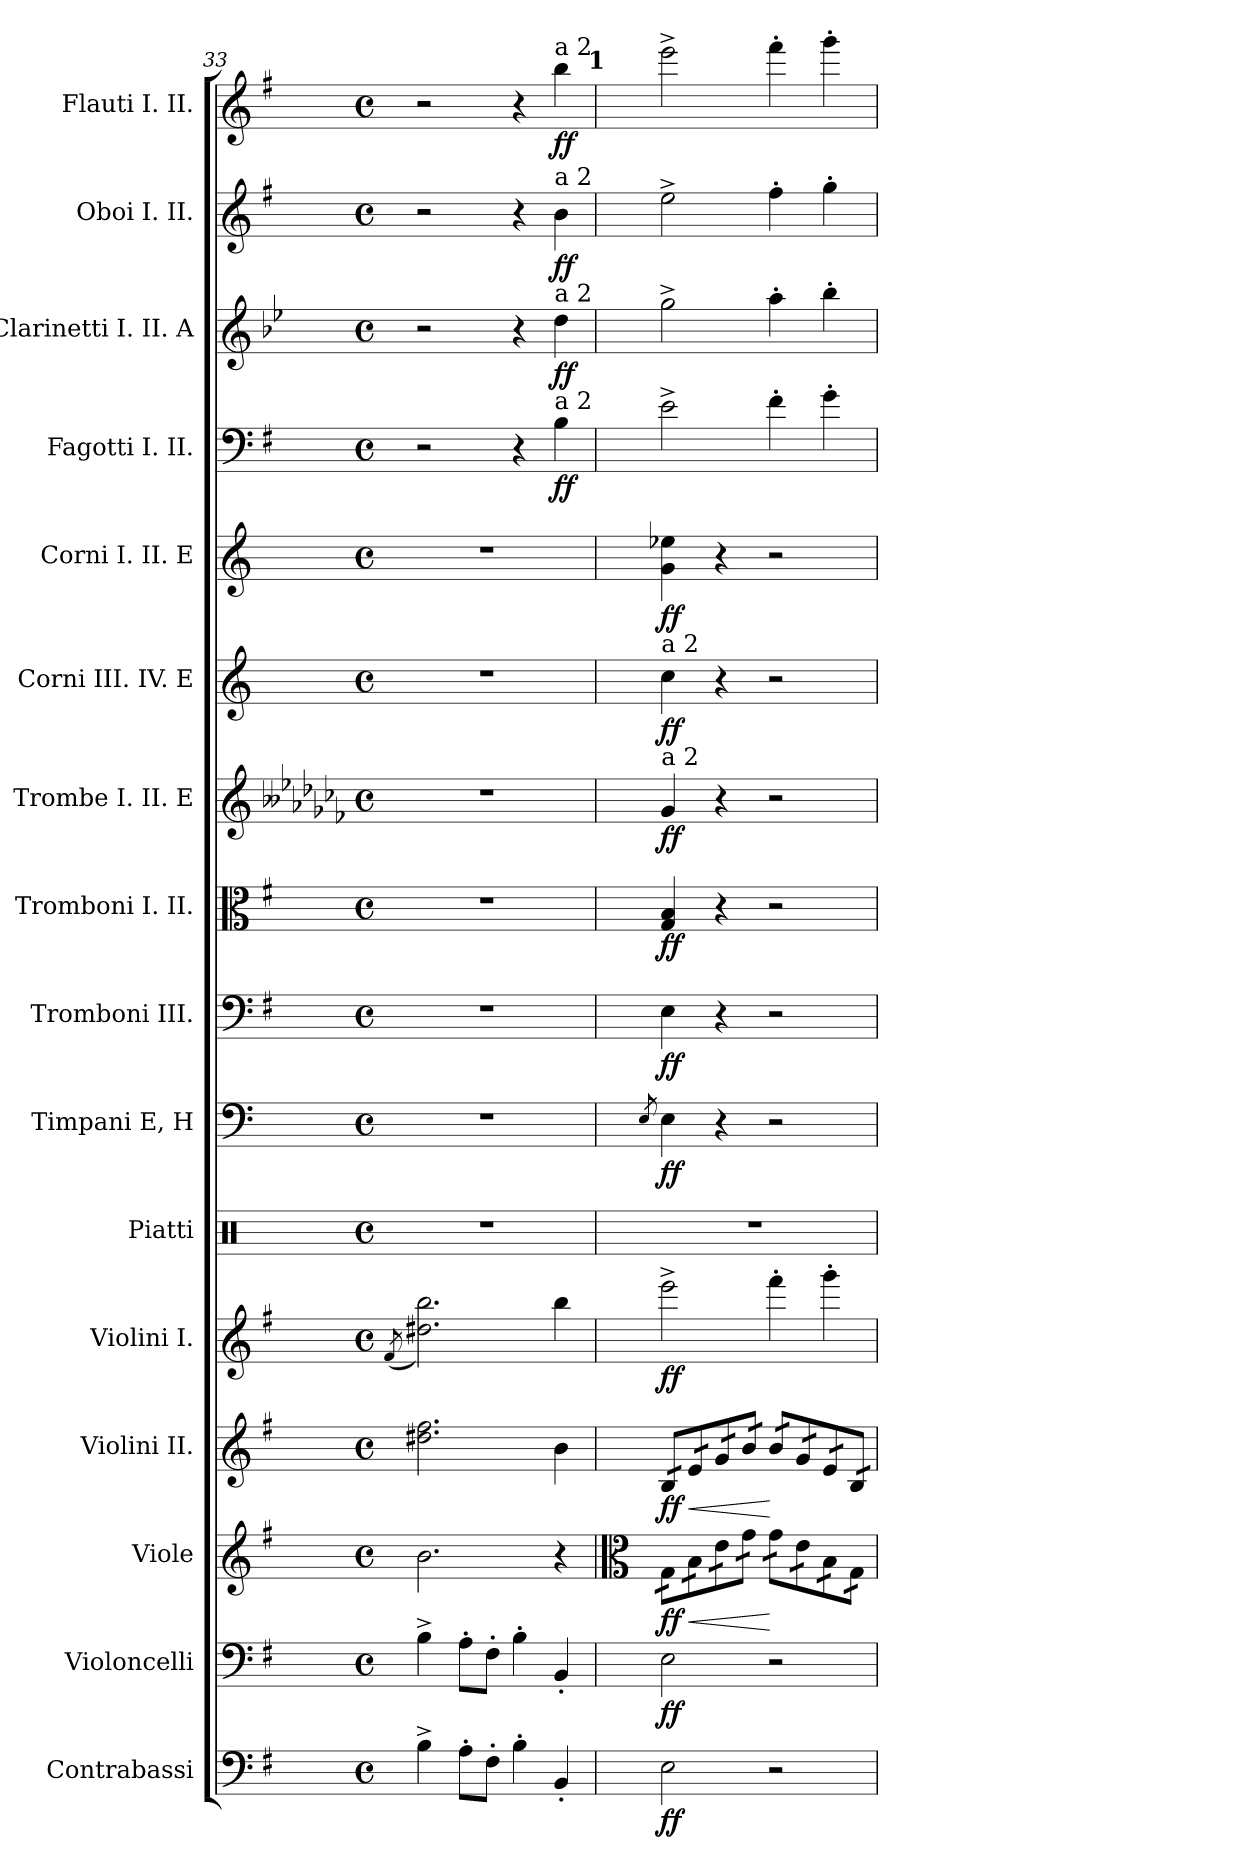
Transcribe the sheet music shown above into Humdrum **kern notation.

**kern	**dynam	**kern	**dynam	**kern	**dynam	**kern	**dynam	**kern	**dynam	**kern	**kern	**dynam	**kern	**dynam	**kern	**dynam	**kern	**dynam	**kern	**dynam	**kern	**dynam	**kern	**dynam	**kern	**dynam	**kern	**dynam	**kern	**dynam
*part16	*part16	*part15	*part15	*part14	*part14	*part13	*part13	*part12	*part12	*part11	*part10	*part10	*part9	*part9	*part8	*part8	*part7	*part7	*part6	*part6	*part5	*part5	*part4	*part4	*part3	*part3	*part2	*part2	*part1	*part1
*staff16	*staff16	*staff15	*staff15	*staff14	*staff14	*staff13	*staff13	*staff12	*staff12	*staff11	*staff10	*staff10	*staff9	*staff9	*staff8	*staff8	*staff7	*staff7	*staff6	*staff6	*staff5	*staff5	*staff4	*staff4	*staff3	*staff3	*staff2	*staff2	*staff1	*staff1
*I"Contrabassi	*	*I"Violoncelli	*	*I"Viole	*	*I"Violini II.	*	*I"Violini I.	*	*I"Piatti	*I"Timpani E, H	*	*I"Tromboni III.	*	*I"Tromboni I. II.	*	*I"Trombe I. II. E	*	*I"Corni III. IV. E	*	*I"Corni I. II. E	*	*I"Fagotti I. II.	*	*I"Clarinetti I. II. A	*	*I"Oboi I. II.	*	*I"Flauti I. II.	*
*I'Cb.	*	*I'Vcl.	*	*I'Vle	*	*I'Viol. II.	*	*I'Viol. I.	*	*I'Piatti	*I'Timp.	*	*I'Trbni. III.	*	*I'Trbni. I. II.	*	*I'Trbe. I. II.	*	*I'Cor. III. IV. E	*	*I'Cor. I. II. E	*	*I'Fag. I. II.	*	*I'Cl. I. II.	*	*I'Ob. I. II.	*	*I'Fl. I. II.	*
*clefF4	*	*clefF4	*	*clefG2	*	*clefG2	*	*clefG2	*	*clefX	*clefF4	*	*clefF4	*	*clefC3	*	*clefG2	*	*clefG2	*	*clefG2	*	*clefF4	*	*clefG2	*	*clefG2	*	*clefG2	*
*ITrd7c12	*	*	*	*	*	*	*	*	*	*	*	*	*	*	*	*	*ITrd-3c-4	*	*ITrd5c8	*	*ITrd5c8	*	*	*	*ITrd2c3	*	*	*	*	*
*k[f#]	*	*k[f#]	*	*k[f#]	*	*k[f#]	*	*k[f#]	*	*k[]	*k[]	*	*k[f#]	*	*k[f#]	*	*k[b--e-a-d-g-c-f-]	*	*k[f#c#g#d#]	*	*k[f#c#g#d#]	*	*k[f#]	*	*k[f#]	*	*k[f#]	*	*k[f#]	*
*M4/4	*	*M4/4	*	*M4/4	*	*M4/4	*	*M4/4	*	*M4/4	*M4/4	*	*M4/4	*	*M4/4	*	*M4/4	*	*M4/4	*	*M4/4	*	*M4/4	*	*M4/4	*	*M4/4	*	*M4/4	*
*met(c)	*	*met(c)	*	*met(c)	*	*met(c)	*	*met(c)	*	*met(c)	*met(c)	*	*met(c)	*	*met(c)	*	*met(c)	*	*met(c)	*	*met(c)	*	*met(c)	*	*met(c)	*	*met(c)	*	*met(c)	*
=33	=33	=33	=33	=33	=33	=33	=33	=33	=33	=33	=33	=33	=33	=33	=33	=33	=33	=33	=33	=33	=33	=33	=33	=33	=33	=33	=33	=33	=33	=33
.	.	.	.	.	.	.	.	(>8qf#/	.	.	.	.	.	.	.	.	.	.	.	.	.	.	.	.	.	.	.	.	.	.
4BB^\	.	4B^\	.	2.b\	.	2.dd#X\ 2.ff#\	.	2.dd#X\ 2.bb\)	.	1r	1r	.	1r	.	1r	.	1r	.	1r	.	1r	.	2r	.	2r	.	2r	.	2r	.
8AA'\L	.	8A'\L	.	.	.	.	.	.	.	.	.	.	.	.	.	.	.	.	.	.	.	.	.	.	.	.	.	.	.	.
8FF#'\J	.	8F#'\J	.	.	.	.	.	.	.	.	.	.	.	.	.	.	.	.	.	.	.	.	.	.	.	.	.	.	.	.
4BB'\	.	4B'\	.	.	.	.	.	.	.	.	.	.	.	.	.	.	.	.	.	.	.	.	4r	.	4r	.	4r	.	4r	.
!	!	!	!	!	!	!	!	!	!	!	!	!	!	!	!	!	!	!	!	!	!	!	!	!	!	!	!	!	!LO:TX:a:t=a 2	!
!	!	!	!	!	!	!	!	!	!	!	!	!	!	!	!	!	!	!	!	!	!	!	!	!	!	!	!LO:TX:a:t=a 2	!	!	!
!	!	!	!	!	!	!	!	!	!	!	!	!	!	!	!	!	!	!	!	!	!	!	!	!	!LO:TX:a:t=a 2	!	!	!	!	!
!	!	!	!	!	!	!	!	!	!	!	!	!	!	!	!	!	!	!	!	!	!	!	!LO:TX:a:t=a 2	!	!	!	!	!	!	!
!	!	!	!	!	!	!	!	!	!	!	!	!	!	!	!	!	!	!	!	!	!	!	!	!LO:DY:b	!	!LO:DY:b	!	!LO:DY:b	!	!LO:DY:b
4BBB'/	.	4BB'/	.	4r	.	4b\	.	4bb\	.	.	.	.	.	.	.	.	.	.	.	.	.	.	4B\	ff	4b\	ff	4b\	ff	4bb\	ff
!!LO:REH:place=s1:a:B:enc=none:fs=14:t=1
=34	=34	=34	=34	=34	=34	=34	=34	=34	=34	=34	=34	=34	=34	=34	=34	=34	=34	=34	=34	=34	=34	=34	=34	=34	=34	=34	=34	=34	=34	=34
*	*	*	*	*clefC3	*	*	*	*	*	*	*	*	*	*	*	*	*	*	*	*	*	*	*	*	*	*	*	*	*	*
.	.	.	.	.	.	.	.	.	.	.	8qE/	.	.	.	.	.	.	.	.	.	.	.	.	.	.	.	.	.	.	.
!	!	!	!	!	!	!	!	!	!	!	!	!	!	!	!	!	!	!	!LO:TX:a:t=a 2	!	!	!	!	!	!	!	!	!	!	!
!	!	!	!	!	!	!	!	!	!	!	!	!	!	!	!	!	!LO:TX:a:t=a 2	!	!	!	!	!	!	!	!	!	!	!	!	!
!	!LO:DY:b	!	!LO:DY:b	!	!LO:DY:b	!	!LO:DY:b	!	!LO:DY:b	!	!	!LO:DY:b	!	!LO:DY:b	!	!LO:DY:b	!	!LO:DY:b	!	!LO:DY:b	!	!LO:DY:b	!	!	!	!	!	!	!	!
*	*	*	*	*tremolo	*	*	*	*	*	*	*	*	*	*	*	*	*	*	*	*	*	*	*	*	*	*	*	*	*	*
*	*	*	*	*	*	*tremolo	*	*	*	*	*	*	*	*	*	*	*	*	*	*	*	*	*	*	*	*	*	*	*	*
2EE\	ff	2E\	ff	16G\LL	ff	16B/LL	ff	2eee^\	ff	1r	4E\	ff	4E\	ff	4G/ 4B/	ff	4cc-/	ff	4e\	ff	4B\ 4gn\	ff	2e^\	.	2ee^\	.	2ee^\	.	2eee^\	.
.	.	.	.	16G\	.	16B/	.	.	.	.	.	.	.	.	.	.	.	.	.	.	.	.	.	.	.	.	.	.	.	.
!	!	!	!	!	!LO:HP:b	!	!LO:HP:b	!	!	!	!	!	!	!	!	!	!	!	!	!	!	!	!	!	!	!	!	!	!	!
.	.	.	.	16B\	<	16e/	<	.	.	.	.	.	.	.	.	.	.	.	.	.	.	.	.	.	.	.	.	.	.	.
.	.	.	.	16B\	.	16e/	.	.	.	.	.	.	.	.	.	.	.	.	.	.	.	.	.	.	.	.	.	.	.	.
.	.	.	.	16e\	.	16g/	.	.	.	.	4r	.	4r	.	4r	.	4r	.	4r	.	4r	.	.	.	.	.	.	.	.	.
.	.	.	.	16e\	.	16g/	.	.	.	.	.	.	.	.	.	.	.	.	.	.	.	.	.	.	.	.	.	.	.	.
.	.	.	.	16g\	.	16b/	.	.	.	.	.	.	.	.	.	.	.	.	.	.	.	.	.	.	.	.	.	.	.	.
.	.	.	.	16g\JJ	.	16b/JJ	.	.	.	.	.	.	.	.	.	.	.	.	.	.	.	.	.	.	.	.	.	.	.	.
2r	.	2r	.	16g\LL	[	16b/LL	[	4fff#'\	.	.	2r	.	2r	.	2r	.	2r	.	2r	.	2r	.	4f#'\	.	4ff#'\	.	4ff#'\	.	4fff#'\	.
.	.	.	.	16g\	.	16b/	.	.	.	.	.	.	.	.	.	.	.	.	.	.	.	.	.	.	.	.	.	.	.	.
.	.	.	.	16e\	.	16g/	.	.	.	.	.	.	.	.	.	.	.	.	.	.	.	.	.	.	.	.	.	.	.	.
.	.	.	.	16e\	.	16g/	.	.	.	.	.	.	.	.	.	.	.	.	.	.	.	.	.	.	.	.	.	.	.	.
.	.	.	.	16B\	.	16e/	.	4ggg'\	.	.	.	.	.	.	.	.	.	.	.	.	.	.	4g'\	.	4gg'\	.	4gg'\	.	4ggg'\	.
.	.	.	.	16B\	.	16e/	.	.	.	.	.	.	.	.	.	.	.	.	.	.	.	.	.	.	.	.	.	.	.	.
.	.	.	.	16G\	.	16B/	.	.	.	.	.	.	.	.	.	.	.	.	.	.	.	.	.	.	.	.	.	.	.	.
.	.	.	.	16G\JJ	.	16B/JJ	.	.	.	.	.	.	.	.	.	.	.	.	.	.	.	.	.	.	.	.	.	.	.	.
*	*	*	*	*	*	*Xtremolo	*	*	*	*	*	*	*	*	*	*	*	*	*	*	*	*	*	*	*	*	*	*	*	*
*	*	*	*	*Xtremolo	*	*	*	*	*	*	*	*	*	*	*	*	*	*	*	*	*	*	*	*	*	*	*	*	*	*
=	=	=	=	=	=	=	=	=	=	=	=	=	=	=	=	=	=	=	=	=	=	=	=	=	=	=	=	=	=	=
*-	*-	*-	*-	*-	*-	*-	*-	*-	*-	*-	*-	*-	*-	*-	*-	*-	*-	*-	*-	*-	*-	*-	*-	*-	*-	*-	*-	*-	*-	*-
